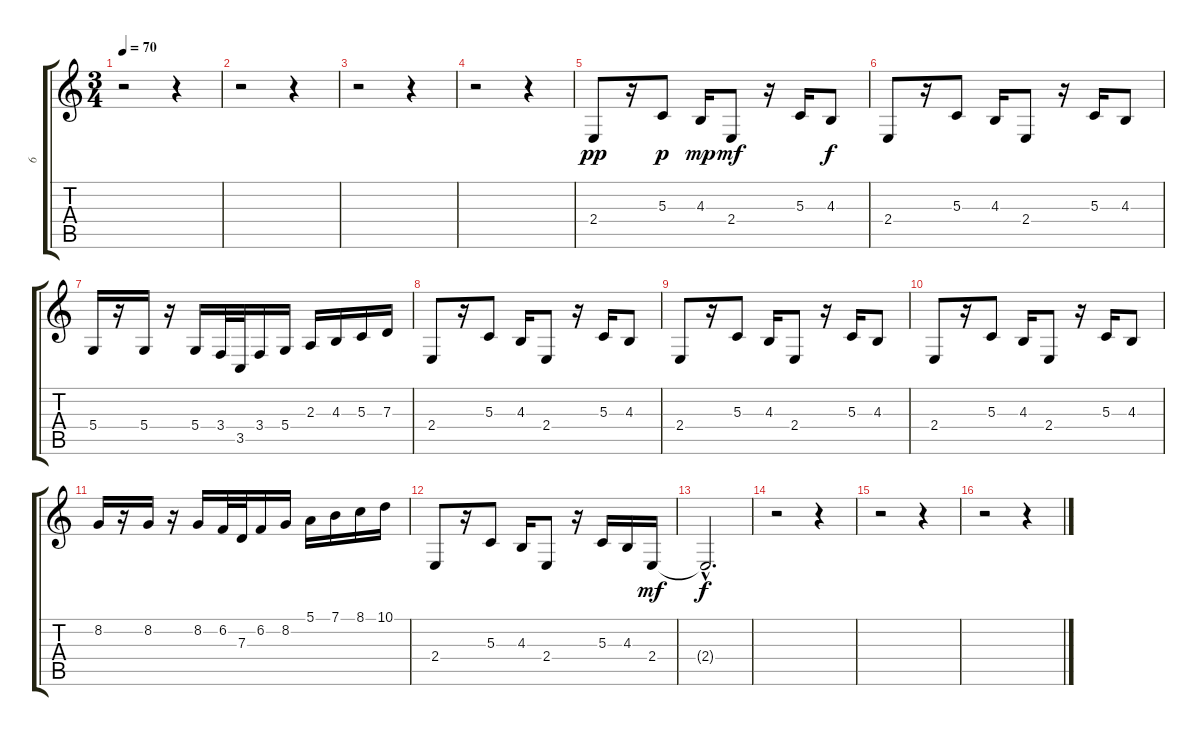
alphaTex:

\track ("6" "6") {instrument trumpet}
\staff {score tabs}
\tuning (E4 B3 G3 D3 A2 E2) {hide}
\ts (3 4)
\tempo 70
\clef g2
\ks c
r.2{dy f} r.4 |
r.2 r.4 |
r.2 r.4 |
r.2 r.4 |
2.4.8{dy pp volume 16 balance 8} r.16 5.3.8{dy p} 4.3.16{dy mp} 2.4.8{dy mf} r.16 5.3.16 4.3.8{dy f} |
2.4.8 r.16 5.3.8 4.3.16 2.4.8 r.16 5.3.16 4.3.8 |
5.4.16 r.16 5.4.16 r.16 5.4.16 3.4.32 3.5.32 3.4.16 5.4.16 2.3.16 4.3.16 5.3.16 7.3.16 |
2.4.8 r.16 5.3.8 4.3.16 2.4.8 r.16 5.3.16 4.3.8 |
2.4.8 r.16 5.3.8 4.3.16 2.4.8 r.16 5.3.16 4.3.8 |
2.4.8 r.16 5.3.8 4.3.16 2.4.8 r.16 5.3.16 4.3.8 |
8.2.16 r.16 8.2.16 r.16 8.2.16 6.2.32 7.3.32 6.2.16 8.2.16 5.1.16 7.1.16 8.1.16 10.1.16 |
2.4.8 r.16 5.3.8 4.3.16 2.4.8 r.16 5.3.16 4.3.16 2.4.16{dy mf} |
2.4{hac t}.2{d dy f} |
r.2 r.4 |
r.2 r.4 |
r.2 r.4
